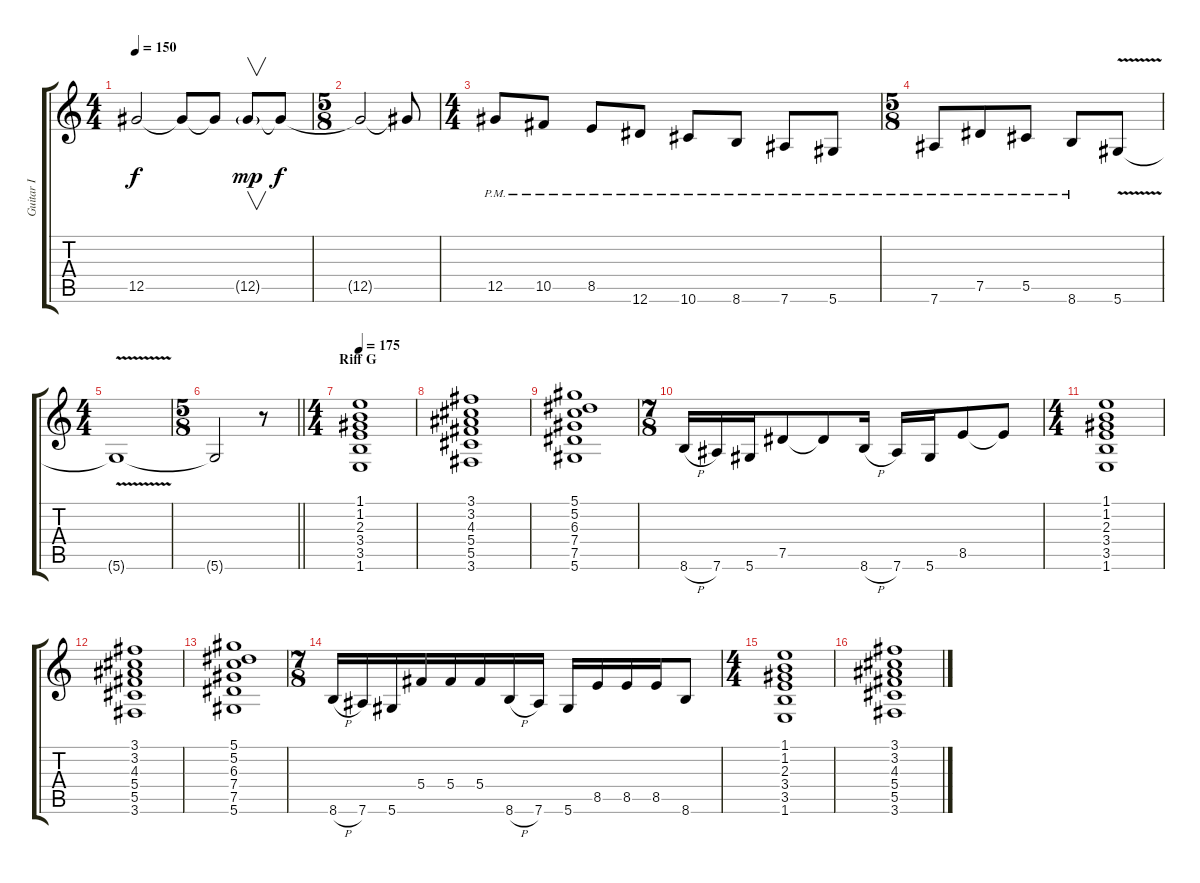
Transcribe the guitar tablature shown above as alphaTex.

\track ("Guitar I" "Guitar I") {instrument distortionguitar}
\staff {score tabs}
\tuning (Eb4 Bb3 Gb3 Db3 Ab2 Eb2) {hide}
\ts (4 4)
\tempo 150
\clef g2
\ks c
12.5.2{dy f} 12.5{t}.8 12.5{t}.8 12.5{g}.8{v dy mp} 12.5{t}.8{dy f} |
\ts (5 8)
12.5{t}.2 12.5{t}.8 |
\ts (4 4)
12.5{pm}.8 10.5{pm}.8 8.5{pm}.8 12.6{pm}.8 10.6{pm}.8 8.6{pm}.8 7.6{pm}.8 5.6{pm}.8 |
\ts (5 8)
7.6{pm}.8 7.5{pm}.8 5.5{pm}.8 8.6{pm}.8 5.6{v}.8 |
\ts (4 4)
5.6{t}.1 |
\ts (5 8)
\barLineRight lightlight
5.6{t}.2 r.8 |
\ts (4 4)
\section ("" "Riff G")
\tempo 175
(1.1 1.2 2.3 3.4 3.5 1.6).1 |
(3.1 3.2 4.3 5.4 5.5 3.6).1 |
(5.1 5.2 6.3 7.4 7.5 5.6).1 |
\ts (7 8)
8.6{h}.16 7.6.16 5.6.16 7.5.8 7.5{t}.8 8.6{h}.16 7.6.16 5.6.16 8.5.8 8.5{t}.8 |
\ts (4 4)
(1.1 1.2 2.3 3.4 3.5 1.6).1 |
(3.1 3.2 4.3 5.4 5.5 3.6).1 |
(5.1 5.2 6.3 7.4 7.5 5.6).1 |
\ts (7 8)
8.6{h}.16 7.6.16 5.6.16 5.4.16 5.4.16 5.4.16 8.6{h}.16 7.6.16 5.6.16 8.5.16 8.5.16 8.5.16 8.6.8 |
\ts (4 4)
(1.1 1.2 2.3 3.4 3.5 1.6).1 |
(3.1 3.2 4.3 5.4 5.5 3.6).1
